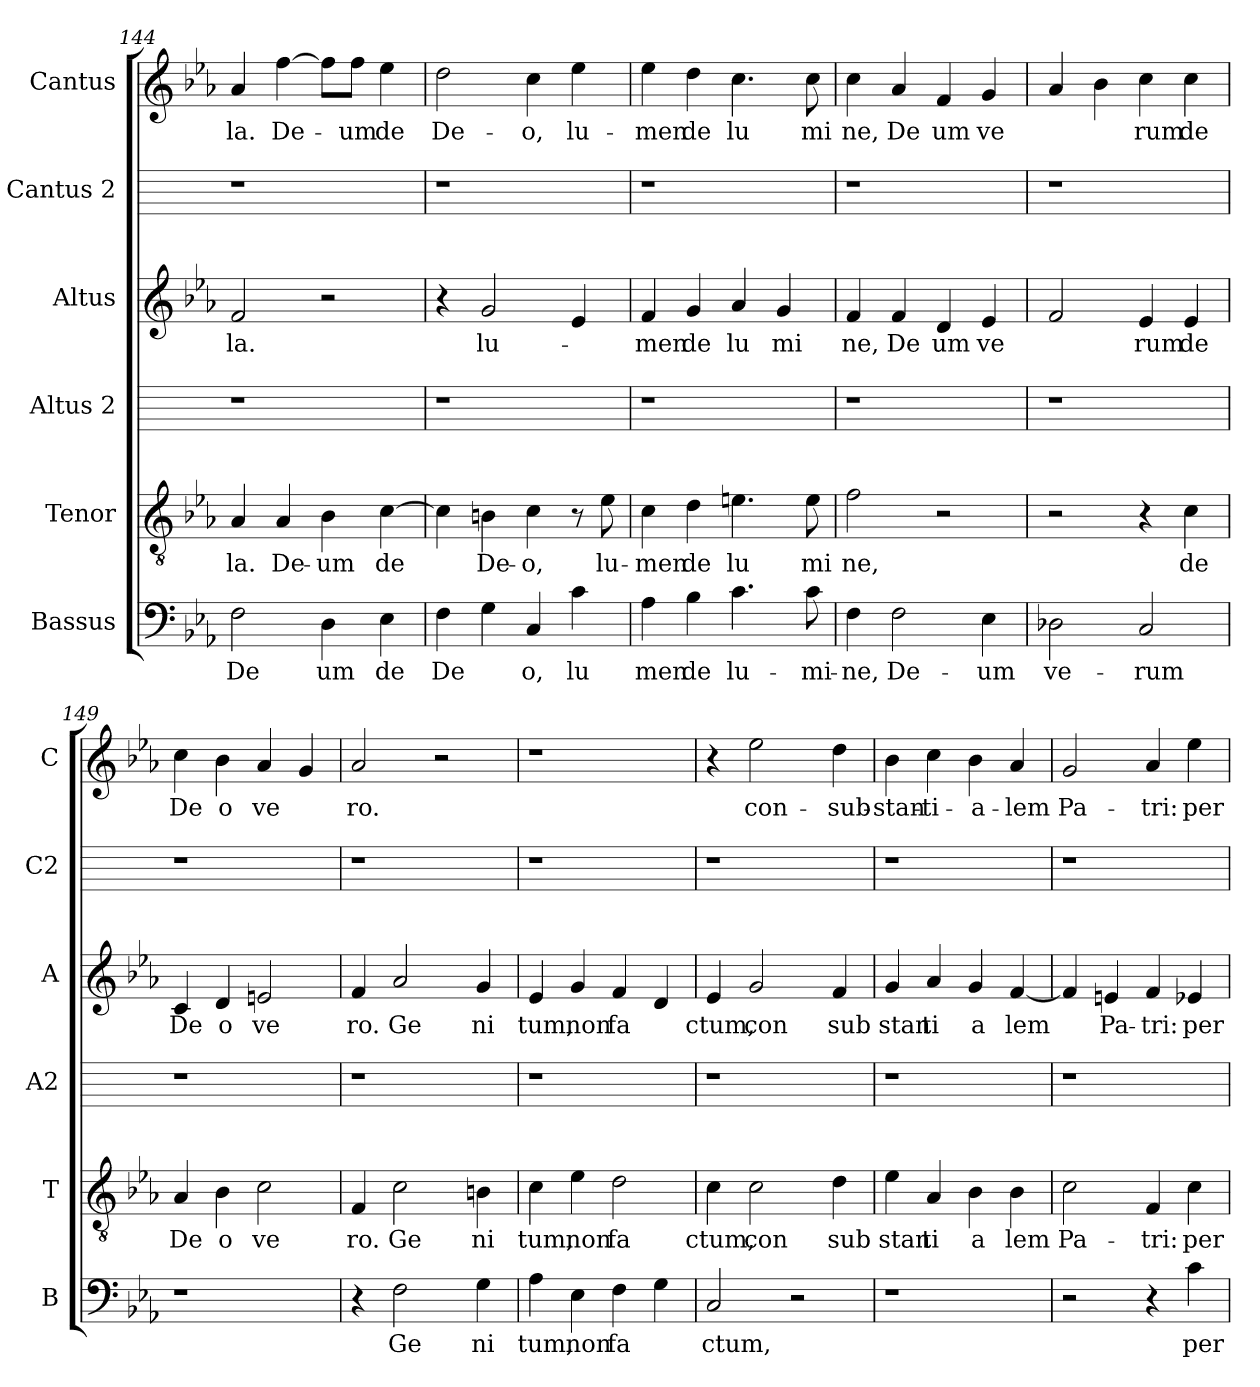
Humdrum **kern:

**kern	**text	**kern	**text	**kern	**kern	**text	**kern	**kern	**text
*part6	*part6	*part5	*part5	*part4	*part3	*part3	*part2	*part1	*part1
*staff6	*staff6	*staff5	*staff5	*staff4	*staff3	*staff3	*staff2	*staff1	*staff1
*I"Bassus	*	*I"Tenor	*	*I"Altus 2	*I"Altus	*	*I"Cantus 2	*I"Cantus	*
*I'B	*	*I'T	*	*I'A2	*I'A	*	*I'C2	*I'C	*
*clefF4	*	*clefGv2	*	*	*clefG2	*	*	*clefG2	*
*k[b-e-a-]	*	*k[b-e-a-]	*	*	*k[b-e-a-]	*	*	*k[b-e-a-]	*
*E-:	*	*E-:	*	*	*E-:	*	*	*E-:	*
=144	=144	=144	=144	=144	=144	=144	=144	=144	=144
!	!LO:LY:b:cj	!	!LO:LY:b:cj	!	!	!LO:LY:b:cj	!	!	!LO:LY:b:cj
2F\	De	4A-/	-la.	1r	2f/	-la.	1r	4a-/	-la.
!	!	!	!LO:LY:b:cj	!	!	!	!	!	!LO:LY:b
.	.	4A-/	De-	.	.	.	.	[>4ff\	De-
!	!LO:LY:b:cj	!	!LO:LY:b:cj	!	!	!	!	!	!
4D\	um	4B-\	-um	.	2r	.	.	8ff\L]	.
!	!	!	!	!	!	!	!	!	!LO:LY:b:cj
.	.	.	.	.	.	.	.	8ff\J	-um
!	!LO:LY:b:cj	!	!LO:LY:b:cj	!	!	!	!	!	!LO:LY:b:cj
4E-\	de	[>4c\	de	.	.	.	.	4ee-\	de
=145	=145	=145	=145	=145	=145	=145	=145	=145	=145
!	!LO:LY:b	!	!	!	!	!	!	!	!LO:LY:b:cj
4F\	De	4c\]	.	1r	4r	.	1r	2dd\	De-
!	!	!	!LO:LY:b:cj	!	!	!LO:LY:b:cj	!	!	!
4G\	.	4Bn\	De-	.	2g/	lu-	.	.	.
!	!LO:LY:b:cj	!	!LO:LY:b:cj	!	!	!	!	!	!LO:LY:b:cj
4C/	o,	4c\	-o,	.	.	.	.	4cc\	-o,
!	!LO:LY:b:cj	!	!	!	!	!	!	!	!LO:LY:b:cj
4c\	lu	8r	.	.	4e-/	.	.	4ee-\	lu-
!	!	!	!LO:LY:b:cj	!	!	!	!	!	!
.	.	8e-\	lu-	.	.	.	.	.	.
!!LO:PB:g=z
=146	=146	=146	=146	=146	=146	=146	=146	=146	=146
!	!LO:LY:b:cj	!	!LO:LY:b:cj	!	!	!LO:LY:b:cj	!	!	!LO:LY:b:cj
4A-\	men	4c\	-men	1r	4f/	-men	1r	4ee-\	-men
!	!LO:LY:b:cj	!	!LO:LY:b:cj	!	!	!LO:LY:b:cj	!	!	!LO:LY:b:cj
4B-\	de	4d\	de	.	4g/	de	.	4dd\	de
!	!LO:LY:b:cj	!	!LO:LY:b:cj	!	!	!LO:LY:b:cj	!	!	!LO:LY:b:cj
4.c\	lu-	4.en\	lu	.	4a-/	lu	.	4.cc\	lu
!	!	!	!	!	!	!LO:LY:b:cj	!	!	!
.	.	.	.	.	4g/	mi	.	.	.
!	!LO:LY:b:cj	!	!LO:LY:b:cj	!	!	!	!	!	!LO:LY:b:cj
8c\	-mi-	8e\	mi	.	.	.	.	8cc\	mi
=147	=147	=147	=147	=147	=147	=147	=147	=147	=147
!	!LO:LY:b:cj	!	!LO:LY:b:cj	!	!	!LO:LY:b:cj	!	!	!LO:LY:b:cj
4F\	-ne,	2f\	ne,	1r	4f/	ne,	1r	4cc\	ne,
!	!LO:LY:b:cj	!	!	!	!	!LO:LY:b:cj	!	!	!LO:LY:b:cj
2F\	De-	.	.	.	4f/	De	.	4a-/	De
!	!	!	!	!	!	!LO:LY:b:cj	!	!	!LO:LY:b:cj
.	.	2r	.	.	4d/	um	.	4f/	um
!	!LO:LY:b:cj	!	!	!	!	!LO:LY:b:cj	!	!	!LO:LY:b:cj
4E-\	-um	.	.	.	4e-/	ve	.	4g/	ve
=148	=148	=148	=148	=148	=148	=148	=148	=148	=148
!	!LO:LY:b:cj	!	!	!	!	!	!	!	!
2D-X\	ve-	2r	.	1r	2f/	.	1r	4a-/	.
.	.	.	.	.	.	.	.	4b-\	.
!	!LO:LY:b:cj	!	!	!	!	!LO:LY:b:cj	!	!	!LO:LY:b:cj
2C/	-rum	4r	.	.	4e-/	rum	.	4cc\	rum
!	!	!	!LO:LY:b:cj	!	!	!LO:LY:b:cj	!	!	!LO:LY:b:cj
.	.	4c\	de	.	4e-/	de	.	4cc\	de
=149	=149	=149	=149	=149	=149	=149	=149	=149	=149
!	!	!	!LO:LY:b:cj	!	!	!LO:LY:b:cj	!	!	!LO:LY:b:cj
1r	.	4A-/	De	1r	4c/	De	1r	4cc\	De
!	!	!	!LO:LY:b:cj	!	!	!LO:LY:b:cj	!	!	!LO:LY:b:cj
.	.	4B-\	o	.	4d/	o	.	4b-\	o
!	!	!	!LO:LY:b:cj	!	!	!LO:LY:b:cj	!	!	!LO:LY:b:cj
.	.	2c\	ve	.	2en/	ve	.	4a-/	ve
.	.	.	.	.	.	.	.	4g/	.
!!LO:LB:g=z
=150	=150	=150	=150	=150	=150	=150	=150	=150	=150
!	!	!	!LO:LY:b:cj	!	!	!LO:LY:b:cj	!	!	!LO:LY:b:cj
4r	.	4F/	ro.	1r	4f/	ro.	1r	2a-/	ro.
!	!LO:LY:b:cj	!	!LO:LY:b:cj	!	!	!LO:LY:b:cj	!	!	!
2F\	Ge	2c\	Ge	.	2a-/	Ge	.	.	.
.	.	.	.	.	.	.	.	2r	.
!	!LO:LY:b:cj	!	!LO:LY:b:cj	!	!	!LO:LY:b:cj	!	!	!
4G\	ni	4Bn\	ni	.	4g/	ni	.	.	.
=151	=151	=151	=151	=151	=151	=151	=151	=151	=151
!	!LO:LY:b:cj	!	!LO:LY:b:cj	!	!	!LO:LY:b:cj	!	!	!
4A-\	tum,	4c\	tum,	1r	4e-/	tum,	1r	1r	.
!	!LO:LY:b:cj	!	!LO:LY:b:cj	!	!	!LO:LY:b:cj	!	!	!
4E-\	non	4e-\	non	.	4g/	non	.	.	.
!	!LO:LY:b:cj	!	!LO:LY:b:cj	!	!	!LO:LY:b:cj	!	!	!
4F\	fa	2d\	fa	.	4f/	fa	.	.	.
4G\	.	.	.	.	4d/	.	.	.	.
=152	=152	=152	=152	=152	=152	=152	=152	=152	=152
!	!LO:LY:b:cj	!	!LO:LY:b:cj	!	!	!LO:LY:b:cj	!	!	!
2C/	ctum,	4c\	ctum,	1r	4e-/	ctum,	1r	4r	.
!	!	!	!LO:LY:b:cj	!	!	!LO:LY:b:cj	!	!	!LO:LY:b:cj
.	.	2c\	con	.	2g/	con	.	2ee-\	con-
2r	.	.	.	.	.	.	.	.	.
!	!	!	!LO:LY:b:cj	!	!	!LO:LY:b:cj	!	!	!LO:LY:b:cj
.	.	4d\	sub	.	4f/	sub	.	4dd\	-sub-
=153	=153	=153	=153	=153	=153	=153	=153	=153	=153
!	!	!	!LO:LY:b:cj	!	!	!LO:LY:b:cj	!	!	!LO:LY:b:cj
1r	.	4e-\	stan	1r	4g/	stan	1r	4b-\	-stan-
!	!	!	!LO:LY:b:cj	!	!	!LO:LY:b:cj	!	!	!LO:LY:b:cj
.	.	4A-/	ti	.	4a-/	ti	.	4cc\	-ti-
!	!	!	!LO:LY:b:cj	!	!	!LO:LY:b:cj	!	!	!LO:LY:b:cj
.	.	4B-\	a	.	4g/	a	.	4b-\	-a-
!	!	!	!LO:LY:b:cj	!	!	!LO:LY:b	!	!	!LO:LY:b:cj
.	.	4B-\	lem	.	[>4f/	lem	.	4a-/	-lem
!!LO:LB:g=z
=154	=154	=154	=154	=154	=154	=154	=154	=154	=154
!	!	!	!LO:LY:b:cj	!	!	!	!	!	!LO:LY:b:cj
2r	.	2c\	Pa-	1r	4f/]	.	1r	2g/	Pa-
!	!	!	!	!	!	!LO:LY:b:cj	!	!	!
.	.	.	.	.	4en/	Pa-	.	.	.
!	!	!	!LO:LY:b:cj	!	!	!LO:LY:b:cj	!	!	!LO:LY:b:cj
4r	.	4F/	-tri:	.	4f/	-tri:	.	4a-/	-tri:
!	!LO:LY:b:cj	!	!LO:LY:b:cj	!	!	!LO:LY:b:cj	!	!	!LO:LY:b:cj
4c\	per	4c\	per	.	4e-X/	per	.	4ee-\	per
=	=	=	=	=	=	=	=	=	=
*-	*-	*-	*-	*-	*-	*-	*-	*-	*-
